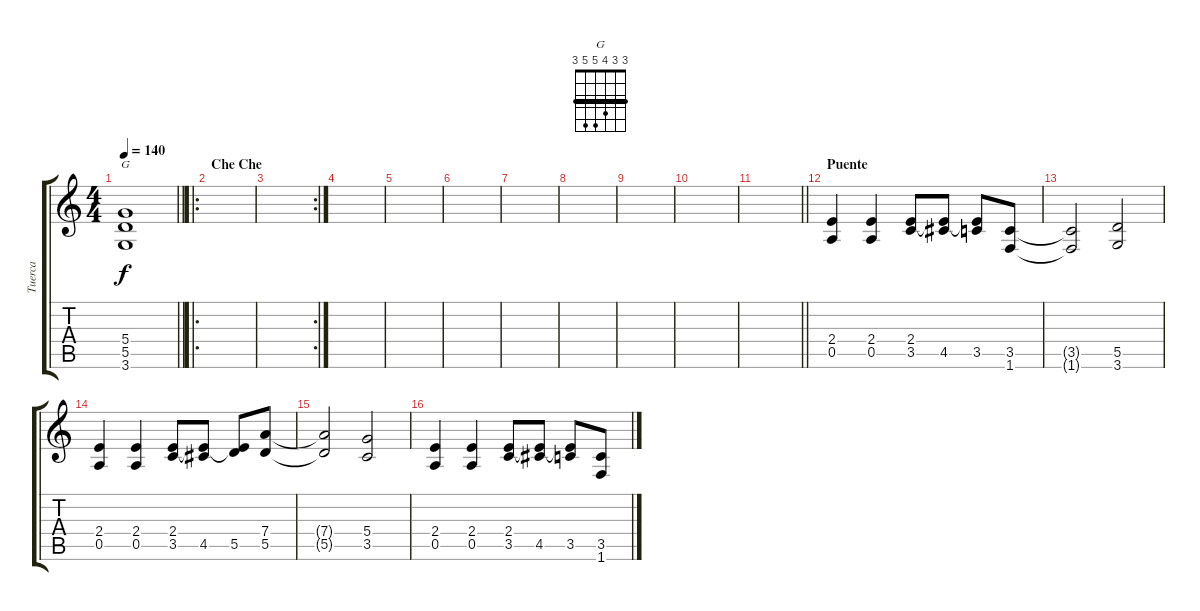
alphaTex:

\track ("Tuerca" "Tuerca") {instrument overdrivenguitar}
\staff {score tabs}
\tuning (E4 B3 G3 D3 A2 E2) {hide}
\chord ("G" 3 3 4 5 5 3) {barre 3}
\ts (4 4)
\tempo 140
\clef g2
\barLineRight lightlight
\ks c
(5.4 5.5 3.6).1{ch "G" dy f} |
\ro
\section ("" "Che Che")
|
\rc 2
|
|
|
|
|
|
|
|
\barLineRight lightlight
|
\section ("" "Puente")
(2.4 0.5).4 (2.4 0.5).4 (2.4 3.5).8 (2.4{t} 4.5).8 (2.4{t} 3.5).8 (3.5 1.6).8 |
(3.5{t} 1.6{t}).2 (5.5 3.6).2 |
(2.4 0.5).4 (2.4 0.5).4 (2.4 3.5).8 (2.4{t} 4.5).8 (2.4{t} 5.5).8 (7.4 5.5).8 |
(7.4{t} 5.5{t}).2 (5.4 3.5).2 |
(2.4 0.5).4 (2.4 0.5).4 (2.4 3.5).8 (2.4{t} 4.5).8 (2.4{t} 3.5).8 (3.5 1.6).8
